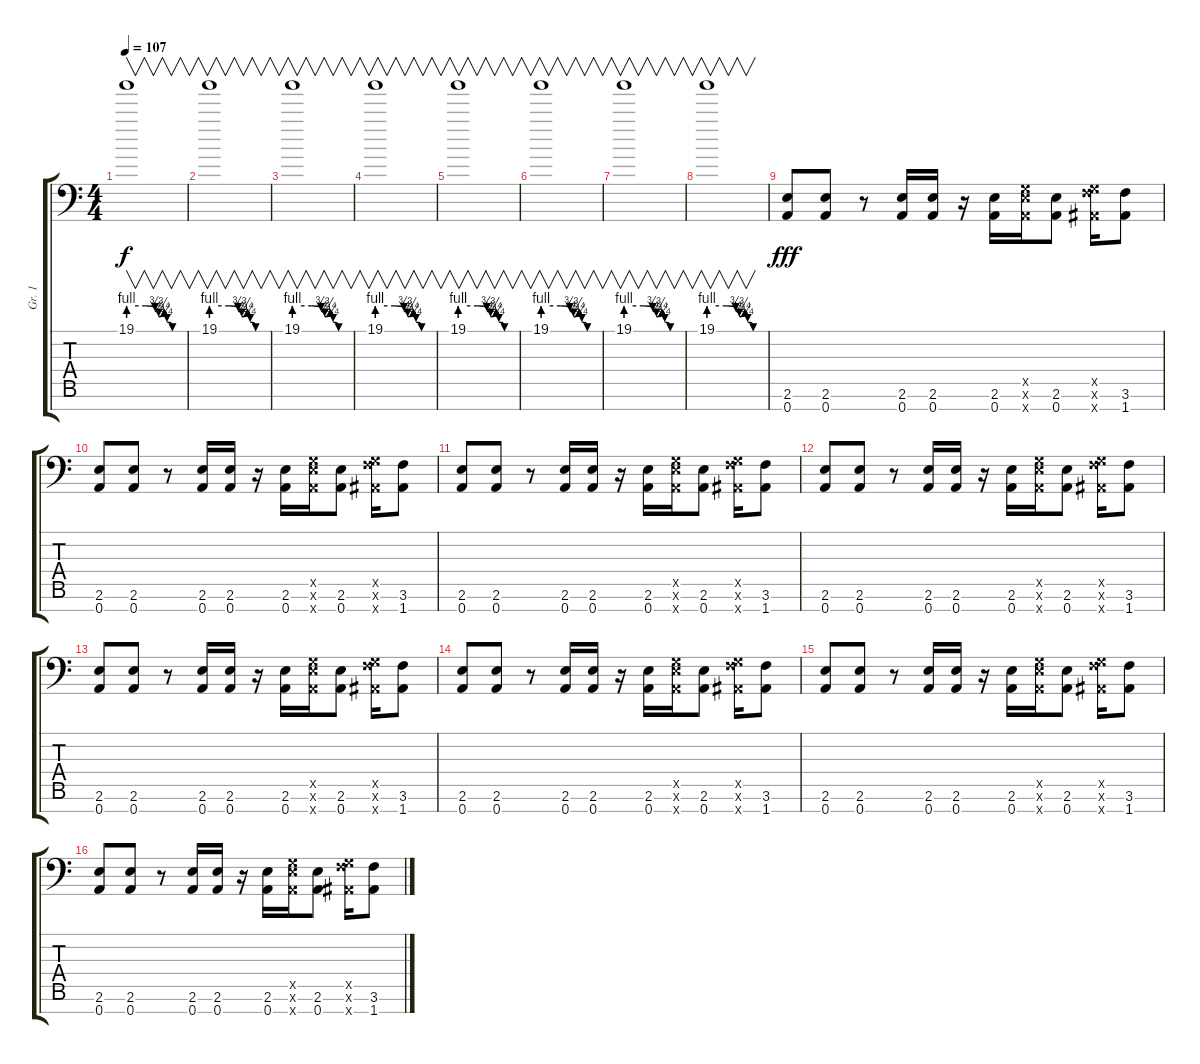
\track ("Gr. 1" "Gr. 1") {instrument overdrivenguitar}
\staff {score tabs}
\tuning (D4 A3 F3 C3 G2 D2 A1) {hide}
\ts (4 4)
\tempo 107
\clef f4
\ks c
19.1{be (custom 0 4 19 4 29 3 33 2 39 3 42 1 48 0 57 0 60 0)}.1{v dy f} |
19.1{be (custom 0 4 19 4 29 3 33 2 39 3 42 1 48 0 57 0 60 0)}.1{v} |
19.1{be (custom 0 4 19 4 29 3 33 2 39 3 42 1 48 0 57 0 60 0)}.1{v} |
19.1{be (custom 0 4 19 4 29 3 33 2 39 3 42 1 48 0 57 0 60 0)}.1{v} |
19.1{be (custom 0 4 19 4 29 3 33 2 39 3 42 1 48 0 57 0 60 0)}.1{v} |
19.1{be (custom 0 4 19 4 29 3 33 2 39 3 42 1 48 0 57 0 60 0)}.1{v} |
19.1{be (custom 0 4 19 4 29 3 33 2 39 3 42 1 48 0 57 0 60 0)}.1{v} |
19.1{be (custom 0 4 19 4 29 3 33 2 39 3 42 1 48 0 57 0 60 0)}.1{v} |
(2.6 0.7).8{dy fff} (2.6 0.7).8 r.8 (2.6 0.7).16 (2.6 0.7).16 r.16 (2.6 0.7).16 (0.5{x} 2.6{x} 0.7{x}).16 (2.6 0.7).8 (0.5{x} 3.6{x} 1.7{x}).16 (3.6 1.7).8 |
(2.6 0.7).8 (2.6 0.7).8 r.8 (2.6 0.7).16 (2.6 0.7).16 r.16 (2.6 0.7).16 (0.5{x} 2.6{x} 0.7{x}).16 (2.6 0.7).8 (0.5{x} 3.6{x} 1.7{x}).16 (3.6 1.7).8 |
(2.6 0.7).8 (2.6 0.7).8 r.8 (2.6 0.7).16 (2.6 0.7).16 r.16 (2.6 0.7).16 (0.5{x} 2.6{x} 0.7{x}).16 (2.6 0.7).8 (0.5{x} 3.6{x} 1.7{x}).16 (3.6 1.7).8 |
(2.6 0.7).8 (2.6 0.7).8 r.8 (2.6 0.7).16 (2.6 0.7).16 r.16 (2.6 0.7).16 (0.5{x} 2.6{x} 0.7{x}).16 (2.6 0.7).8 (0.5{x} 3.6{x} 1.7{x}).16 (3.6 1.7).8 |
(2.6 0.7).8 (2.6 0.7).8 r.8 (2.6 0.7).16 (2.6 0.7).16 r.16 (2.6 0.7).16 (0.5{x} 2.6{x} 0.7{x}).16 (2.6 0.7).8 (0.5{x} 3.6{x} 1.7{x}).16 (3.6 1.7).8 |
(2.6 0.7).8 (2.6 0.7).8 r.8 (2.6 0.7).16 (2.6 0.7).16 r.16 (2.6 0.7).16 (0.5{x} 2.6{x} 0.7{x}).16 (2.6 0.7).8 (0.5{x} 3.6{x} 1.7{x}).16 (3.6 1.7).8 |
(2.6 0.7).8 (2.6 0.7).8 r.8 (2.6 0.7).16 (2.6 0.7).16 r.16 (2.6 0.7).16 (0.5{x} 2.6{x} 0.7{x}).16 (2.6 0.7).8 (0.5{x} 3.6{x} 1.7{x}).16 (3.6 1.7).8 |
(2.6 0.7).8 (2.6 0.7).8 r.8 (2.6 0.7).16 (2.6 0.7).16 r.16 (2.6 0.7).16 (0.5{x} 2.6{x} 0.7{x}).16 (2.6 0.7).8 (0.5{x} 3.6{x} 1.7{x}).16 (3.6 1.7).8
